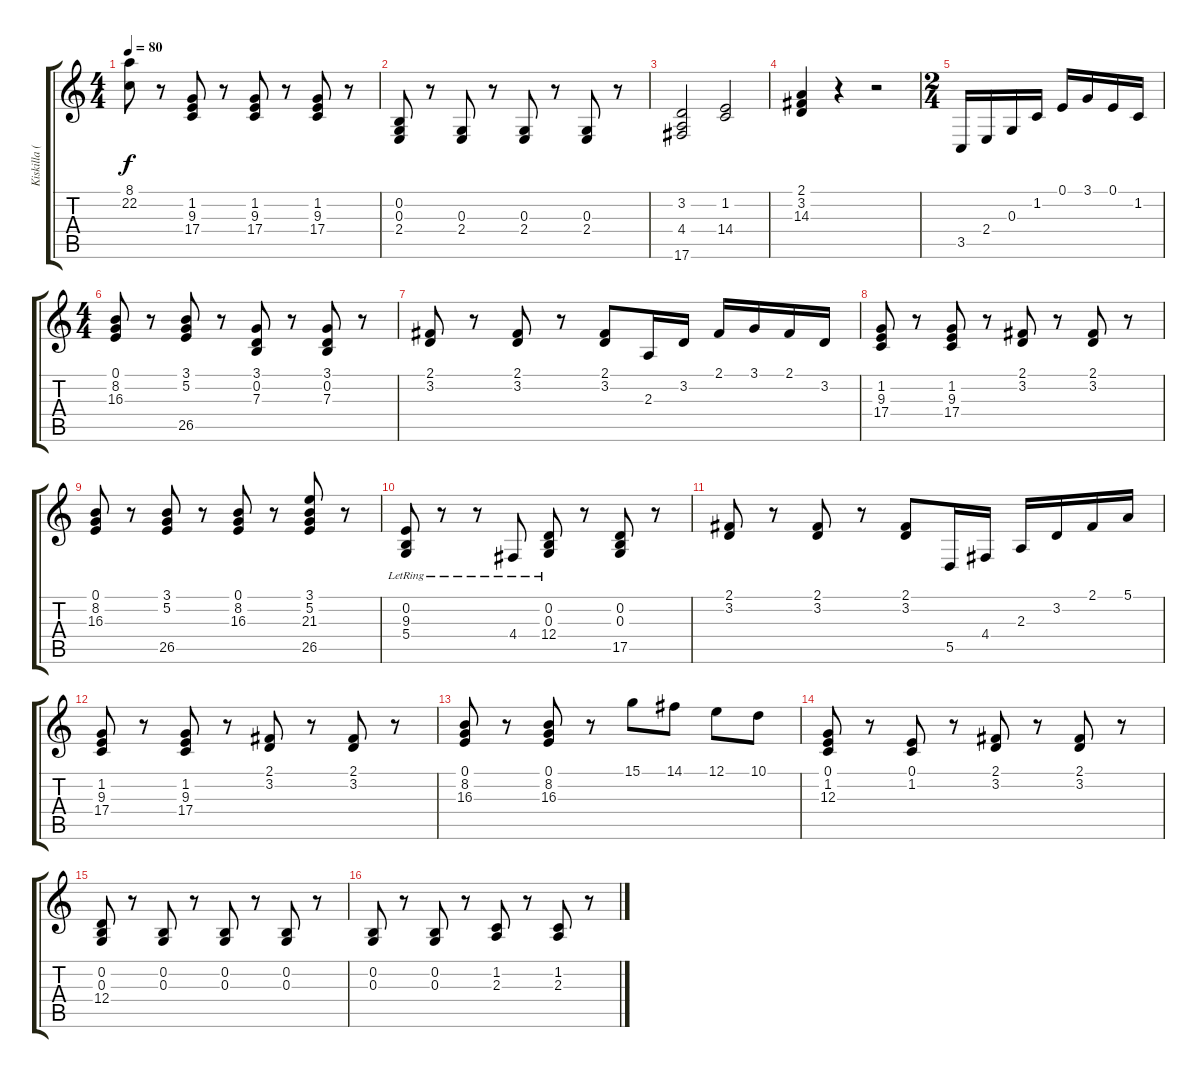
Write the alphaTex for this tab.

\track ("Kiskilla (right hand)" "Kiskilla (") {instrument acousticgrandpiano}
\staff {score tabs}
\tuning (E4 B3 G3 D3 A2 E2) {hide}
\ts (4 4)
\tempo 80
\clef g2
\ks c
(8.1 22.2).8{dy f} r.8 (1.2 9.3 17.4).8 r.8 (1.2 9.3 17.4).8 r.8 (1.2 9.3 17.4).8 r.8 |
(0.2 0.3 2.4).8 r.8 (0.3 2.4).8 r.8 (0.3 2.4).8 r.8 (0.3 2.4).8 r.8 |
(3.2 4.4 17.6).2 (1.2 14.4).2 |
(2.1 3.2 14.3).4 r.4 r.2 |
\ts (2 4)
3.5.16 2.4.16 0.3.16 1.2.16 0.1.16 3.1.16 0.1.16 1.2.16 |
\ts (4 4)
(0.1 8.2 16.3).8 r.8 (3.1 5.2 26.5).8 r.8 (3.1 0.2 7.3).8 r.8 (3.1 0.2 7.3).8 r.8 |
(2.1 3.2).8 r.8 (2.1 3.2).8 r.8 (2.1 3.2).8 2.3.16 3.2.16 2.1.16 3.1.16 2.1.16 3.2.16 |
(1.2 9.3 17.4).8 r.8 (1.2 9.3 17.4).8 r.8 (2.1 3.2).8 r.8 (2.1 3.2).8 r.8 |
(0.1 8.2 16.3).8 r.8 (3.1 5.2 26.5).8 r.8 (0.1 8.2 16.3).8 r.8 (3.1 5.2 21.3 26.5).8 r.8 |
(0.2{lr} 9.3{lr} 5.4{lr}).8 r.8 r.8 4.4{lr}.8 (0.2 0.3{lr} 12.4).8 r.8 (0.2 0.3 17.5).8 r.8 |
(2.1 3.2).8 r.8 (2.1 3.2).8 r.8 (2.1 3.2).8 5.5.16 4.4.16 2.3.16 3.2.16 2.1.16 5.1.16 |
(1.2 9.3 17.4).8 r.8 (1.2 9.3 17.4).8 r.8 (2.1 3.2).8 r.8 (2.1 3.2).8 r.8 |
(0.1 8.2 16.3).8 r.8 (0.1 8.2 16.3).8 r.8 15.1.8 14.1.8 12.1.8 10.1.8 |
(0.1 1.2 12.3).8 r.8 (0.1 1.2).8 r.8 (2.1 3.2).8 r.8 (2.1 3.2).8 r.8 |
(0.2 0.3 12.4).8 r.8 (0.2 0.3).8 r.8 (0.2 0.3).8 r.8 (0.2 0.3).8 r.8 |
(0.2 0.3).8 r.8 (0.2 0.3).8 r.8 (1.2 2.3).8 r.8 (1.2 2.3).8 r.8
